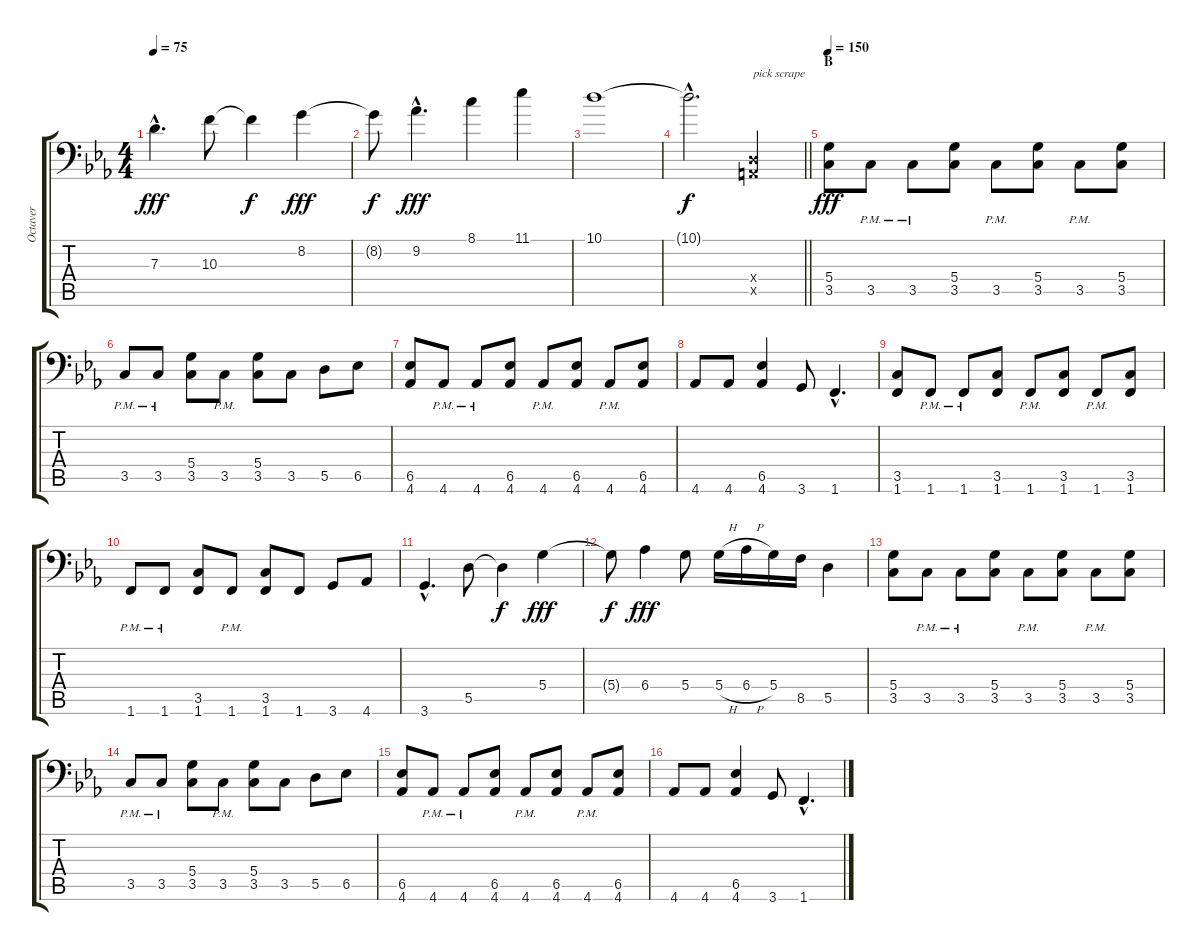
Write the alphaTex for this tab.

\track ("Octaver" "Octaver") {instrument distortionguitar}
\staff {score tabs}
\tuning (E3 B2 G2 D2 A1 E1) {hide}
\ts (4 4)
\tempo 75
\clef f4
\ks eb
7.3{hac}.4{d dy fff} 10.3.8 10.3{t}.4{dy f} 8.2.4{dy fff} |
8.2{t}.8{dy f} 9.2{hac}.4{d dy fff} 8.1.4 11.1.4 |
10.1.1 |
\barLineRight lightlight
10.1{hac t}.2{d dy f} (0.4{x} 0.5{x}).4{txt "pick scrape"} |
\section ("" "B")
\tempo 150
(5.4 3.5).8{dy fff} 3.5{pm}.8 3.5{pm}.8 (5.4 3.5).8 3.5{pm}.8 (5.4 3.5).8 3.5{pm}.8 (5.4 3.5).8 |
3.5{pm}.8 3.5{pm}.8 (5.4 3.5).8 3.5{pm}.8 (5.4 3.5).8 3.5.8 5.5.8 6.5.8 |
(6.5 4.6).8 4.6{pm}.8 4.6{pm}.8 (6.5 4.6).8 4.6{pm}.8 (6.5 4.6).8 4.6{pm}.8 (6.5 4.6).8 |
4.6.8 4.6.8 (6.5 4.6).4 3.6.8 1.6{hac}.4{d} |
(3.5 1.6).8 1.6{pm}.8 1.6{pm}.8 (3.5 1.6).8 1.6{pm}.8 (3.5 1.6).8 1.6{pm}.8 (3.5 1.6).8 |
1.6{pm}.8 1.6{pm}.8 (3.5 1.6).8 1.6{pm}.8 (3.5 1.6).8 1.6.8 3.6.8 4.6.8 |
3.6{hac}.4{d} 5.5.8 5.5{t}.4{dy f} 5.4.4{dy fff} |
5.4{t}.8{dy f} 6.4.4{dy fff} 5.4.8 5.4{h}.16 6.4{h}.16 5.4.16 8.5.16 5.5.4 |
(5.4 3.5).8 3.5{pm}.8 3.5{pm}.8 (5.4 3.5).8 3.5{pm}.8 (5.4 3.5).8 3.5{pm}.8 (5.4 3.5).8 |
3.5{pm}.8 3.5{pm}.8 (5.4 3.5).8 3.5{pm}.8 (5.4 3.5).8 3.5.8 5.5.8 6.5.8 |
(6.5 4.6).8 4.6{pm}.8 4.6{pm}.8 (6.5 4.6).8 4.6{pm}.8 (6.5 4.6).8 4.6{pm}.8 (6.5 4.6).8 |
4.6.8 4.6.8 (6.5 4.6).4 3.6.8 1.6{hac}.4{d}
